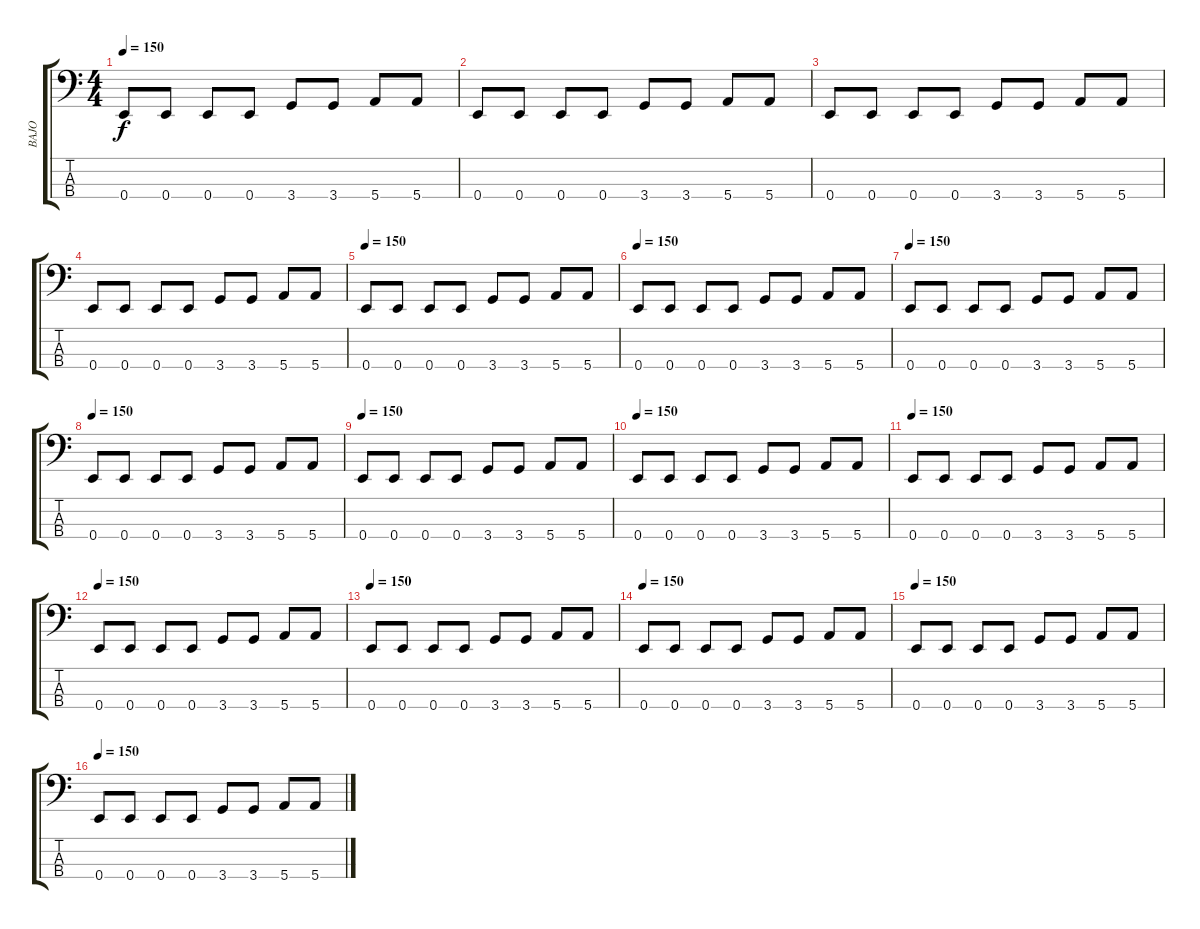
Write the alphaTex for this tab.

\track ("BAJO" "BAJO") {instrument electricbasspick}
\staff {score tabs}
\tuning (G2 D2 A1 E1) {hide}
\ts (4 4)
\tempo 150
\clef f4
\ks c
0.4.8{dy f instrument overdrivenguitar} 0.4.8 0.4.8 0.4.8 3.4.8 3.4.8 5.4.8 5.4.8 |
0.4.8 0.4.8 0.4.8 0.4.8 3.4.8 3.4.8 5.4.8 5.4.8 |
0.4.8 0.4.8 0.4.8 0.4.8 3.4.8 3.4.8 5.4.8 5.4.8 |
0.4.8 0.4.8 0.4.8 0.4.8 3.4.8 3.4.8 5.4.8 5.4.8 |
\tempo 150
0.4.8 0.4.8 0.4.8 0.4.8 3.4.8 3.4.8 5.4.8 5.4.8 |
\tempo 150
0.4.8 0.4.8 0.4.8 0.4.8 3.4.8 3.4.8 5.4.8 5.4.8 |
\tempo 150
0.4.8 0.4.8 0.4.8 0.4.8 3.4.8 3.4.8 5.4.8 5.4.8 |
\tempo 150
0.4.8 0.4.8 0.4.8 0.4.8 3.4.8 3.4.8 5.4.8 5.4.8 |
\tempo 150
0.4.8 0.4.8 0.4.8 0.4.8 3.4.8 3.4.8 5.4.8 5.4.8 |
\tempo 150
0.4.8 0.4.8 0.4.8 0.4.8 3.4.8 3.4.8 5.4.8 5.4.8 |
\tempo 150
0.4.8 0.4.8 0.4.8 0.4.8 3.4.8 3.4.8 5.4.8 5.4.8 |
\tempo 150
0.4.8 0.4.8 0.4.8 0.4.8 3.4.8 3.4.8 5.4.8 5.4.8 |
\tempo 150
0.4.8 0.4.8 0.4.8 0.4.8 3.4.8 3.4.8 5.4.8 5.4.8 |
\tempo 150
0.4.8 0.4.8 0.4.8 0.4.8 3.4.8 3.4.8 5.4.8 5.4.8 |
\tempo 150
0.4.8 0.4.8 0.4.8 0.4.8 3.4.8 3.4.8 5.4.8 5.4.8 |
\tempo 150
0.4.8 0.4.8 0.4.8 0.4.8 3.4.8 3.4.8 5.4.8 5.4.8
